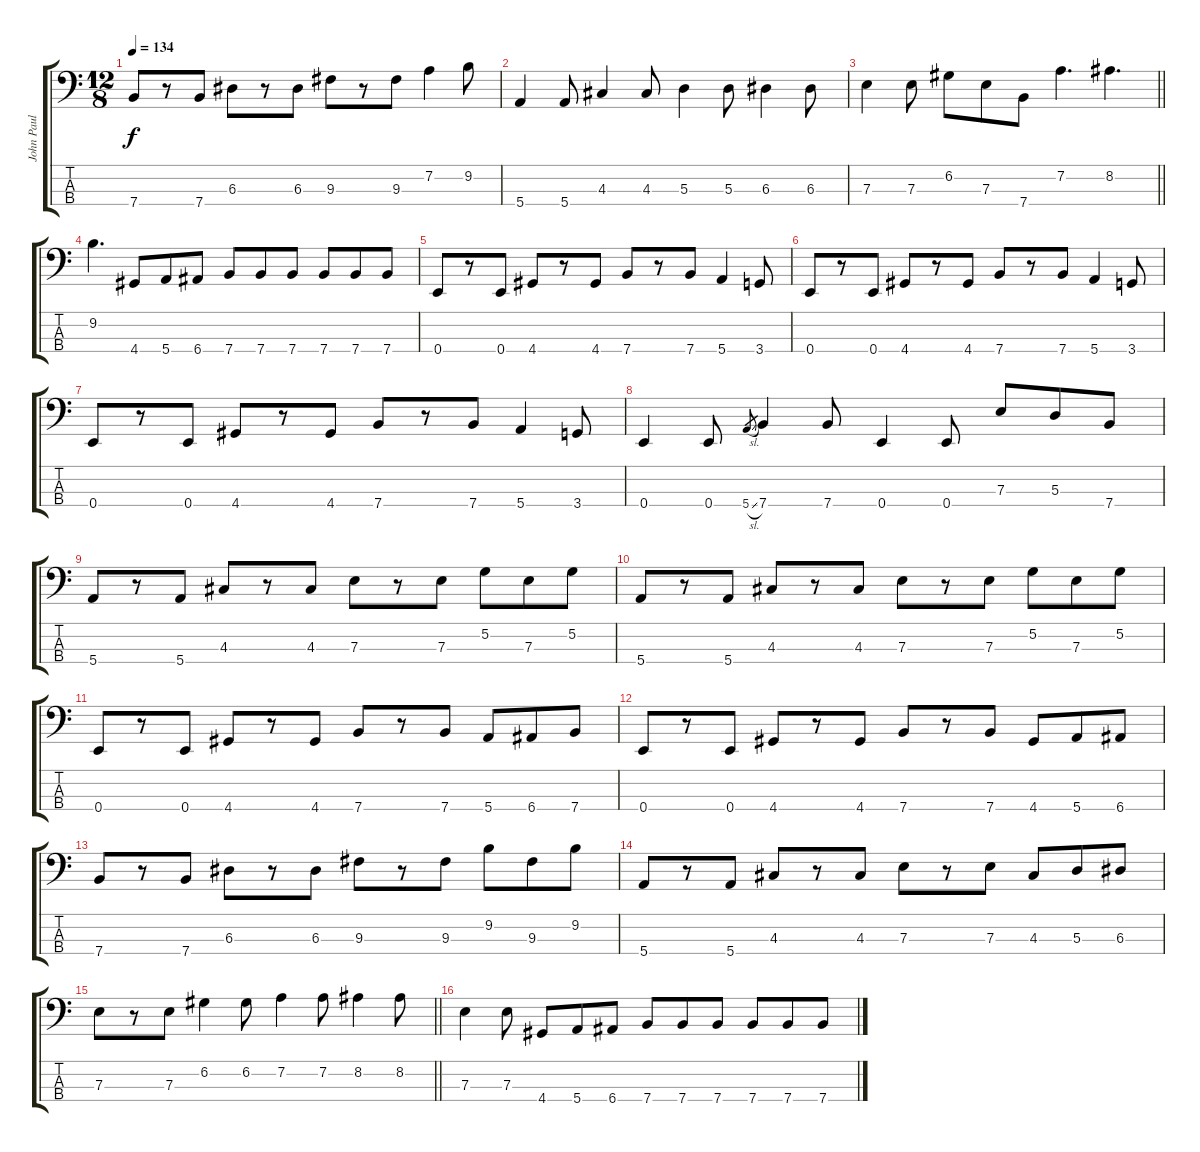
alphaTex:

\track ("John Paul Jones - Bass Guitar" "John Paul ") {instrument electricbassfinger}
\staff {score tabs}
\tuning (G2 D2 A1 E1) {hide}
\ts (12 8)
\tempo 134
\clef f4
\ks c
7.4.8{dy f} r.8 7.4.8 6.3.8 r.8 6.3.8 9.3.8 r.8 9.3.8 7.2.4 9.2.8 |
5.4.4 5.4.8 4.3.4 4.3.8 5.3.4 5.3.8 6.3.4 6.3.8 |
\barLineRight lightlight
7.3.4 7.3.8 6.2.8 7.3.8 7.4.8 7.2.4{d} 8.2.4{d} |
9.2.4{d} 4.4.8 5.4.8 6.4.8 7.4.8 7.4.8 7.4.8 7.4.8 7.4.8 7.4.8 |
0.4.8 r.8 0.4.8 4.4.8 r.8 4.4.8 7.4.8 r.8 7.4.8 5.4.4 3.4.8 |
0.4.8 r.8 0.4.8 4.4.8 r.8 4.4.8 7.4.8 r.8 7.4.8 5.4.4 3.4.8 |
0.4.8 r.8 0.4.8 4.4.8 r.8 4.4.8 7.4.8 r.8 7.4.8 5.4.4 3.4.8 |
0.4.4 0.4.8 5.4{sl}.8{gr} 7.4.4 7.4.8 0.4.4 0.4.8 7.3.8 5.3.8 7.4.8 |
5.4.8 r.8 5.4.8 4.3.8 r.8 4.3.8 7.3.8 r.8 7.3.8 5.2.8 7.3.8 5.2.8 |
5.4.8 r.8 5.4.8 4.3.8 r.8 4.3.8 7.3.8 r.8 7.3.8 5.2.8 7.3.8 5.2.8 |
0.4.8 r.8 0.4.8 4.4.8 r.8 4.4.8 7.4.8 r.8 7.4.8 5.4.8 6.4.8 7.4.8 |
0.4.8 r.8 0.4.8 4.4.8 r.8 4.4.8 7.4.8 r.8 7.4.8 4.4.8 5.4.8 6.4.8 |
7.4.8 r.8 7.4.8 6.3.8 r.8 6.3.8 9.3.8 r.8 9.3.8 9.2.8 9.3.8 9.2.8 |
5.4.8 r.8 5.4.8 4.3.8 r.8 4.3.8 7.3.8 r.8 7.3.8 4.3.8 5.3.8 6.3.8 |
\barLineRight lightlight
7.3.8 r.8 7.3.8 6.2.4 6.2.8 7.2.4 7.2.8 8.2.4 8.2.8 |
7.3.4 7.3.8 4.4.8 5.4.8 6.4.8 7.4.8 7.4.8 7.4.8 7.4.8 7.4.8 7.4.8
